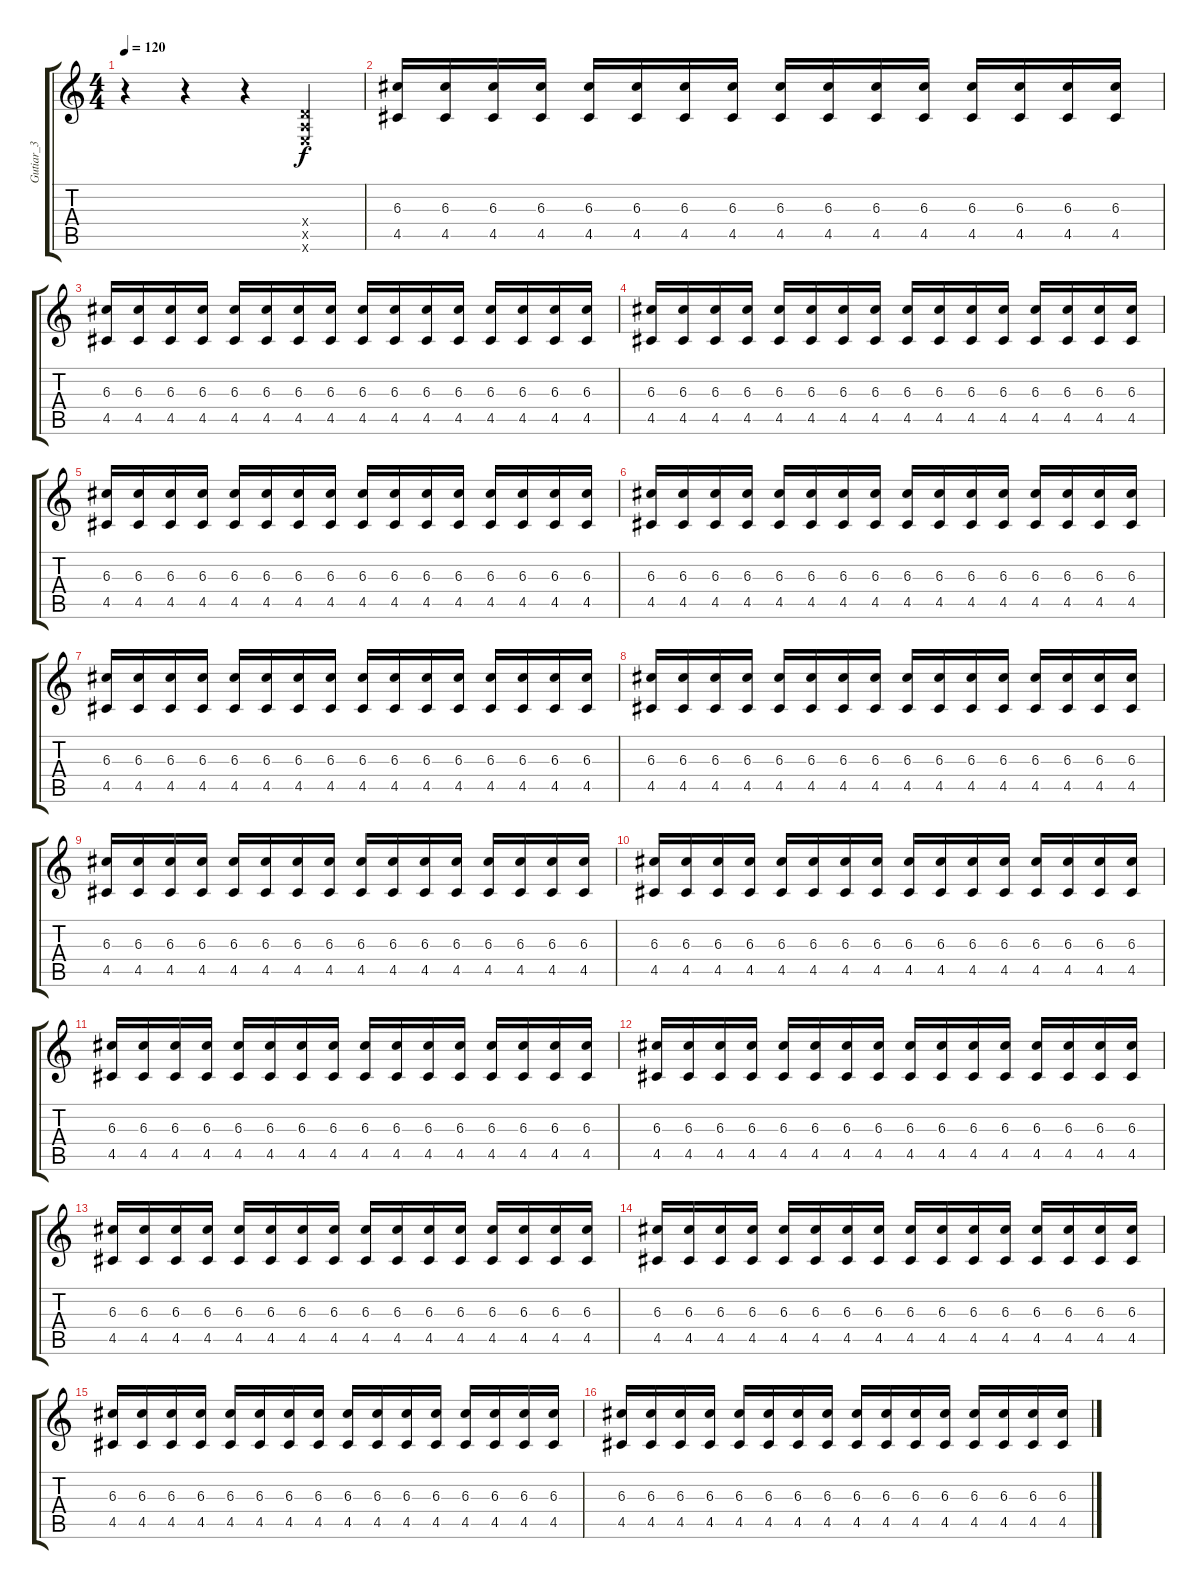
\track ("Gutiar_3" "Gutiar_3") {instrument distortionguitar}
\staff {score tabs}
\tuning (E4 B3 G3 D3 A2 E2) {hide}
\ts (4 4)
\tempo 120
\clef g2
\ks c
r.4{dy f instrument distortionguitar} r.4 r.4 (0.4{x} 0.5{x} 0.6{x}).4 |
(6.3 4.5).16 (6.3 4.5).16 (6.3 4.5).16 (6.3 4.5).16 (6.3 4.5).16 (6.3 4.5).16 (6.3 4.5).16 (6.3 4.5).16 (6.3 4.5).16 (6.3 4.5).16 (6.3 4.5).16 (6.3 4.5).16 (6.3 4.5).16 (6.3 4.5).16 (6.3 4.5).16 (6.3 4.5).16 |
(6.3 4.5).16 (6.3 4.5).16 (6.3 4.5).16 (6.3 4.5).16 (6.3 4.5).16 (6.3 4.5).16 (6.3 4.5).16 (6.3 4.5).16 (6.3 4.5).16 (6.3 4.5).16 (6.3 4.5).16 (6.3 4.5).16 (6.3 4.5).16 (6.3 4.5).16 (6.3 4.5).16 (6.3 4.5).16 |
(6.3 4.5).16 (6.3 4.5).16 (6.3 4.5).16 (6.3 4.5).16 (6.3 4.5).16 (6.3 4.5).16 (6.3 4.5).16 (6.3 4.5).16 (6.3 4.5).16 (6.3 4.5).16 (6.3 4.5).16 (6.3 4.5).16 (6.3 4.5).16 (6.3 4.5).16 (6.3 4.5).16 (6.3 4.5).16 |
(6.3 4.5).16 (6.3 4.5).16 (6.3 4.5).16 (6.3 4.5).16 (6.3 4.5).16 (6.3 4.5).16 (6.3 4.5).16 (6.3 4.5).16 (6.3 4.5).16 (6.3 4.5).16 (6.3 4.5).16 (6.3 4.5).16 (6.3 4.5).16 (6.3 4.5).16 (6.3 4.5).16 (6.3 4.5).16 |
(6.3 4.5).16 (6.3 4.5).16 (6.3 4.5).16 (6.3 4.5).16 (6.3 4.5).16 (6.3 4.5).16 (6.3 4.5).16 (6.3 4.5).16 (6.3 4.5).16 (6.3 4.5).16 (6.3 4.5).16 (6.3 4.5).16 (6.3 4.5).16 (6.3 4.5).16 (6.3 4.5).16 (6.3 4.5).16 |
(6.3 4.5).16 (6.3 4.5).16 (6.3 4.5).16 (6.3 4.5).16 (6.3 4.5).16 (6.3 4.5).16 (6.3 4.5).16 (6.3 4.5).16 (6.3 4.5).16 (6.3 4.5).16 (6.3 4.5).16 (6.3 4.5).16 (6.3 4.5).16 (6.3 4.5).16 (6.3 4.5).16 (6.3 4.5).16 |
(6.3 4.5).16 (6.3 4.5).16 (6.3 4.5).16 (6.3 4.5).16 (6.3 4.5).16 (6.3 4.5).16 (6.3 4.5).16 (6.3 4.5).16 (6.3 4.5).16 (6.3 4.5).16 (6.3 4.5).16 (6.3 4.5).16 (6.3 4.5).16 (6.3 4.5).16 (6.3 4.5).16 (6.3 4.5).16 |
(6.3 4.5).16 (6.3 4.5).16 (6.3 4.5).16 (6.3 4.5).16 (6.3 4.5).16 (6.3 4.5).16 (6.3 4.5).16 (6.3 4.5).16 (6.3 4.5).16 (6.3 4.5).16 (6.3 4.5).16 (6.3 4.5).16 (6.3 4.5).16 (6.3 4.5).16 (6.3 4.5).16 (6.3 4.5).16 |
(6.3 4.5).16 (6.3 4.5).16 (6.3 4.5).16 (6.3 4.5).16 (6.3 4.5).16 (6.3 4.5).16 (6.3 4.5).16 (6.3 4.5).16 (6.3 4.5).16 (6.3 4.5).16 (6.3 4.5).16 (6.3 4.5).16 (6.3 4.5).16 (6.3 4.5).16 (6.3 4.5).16 (6.3 4.5).16 |
(6.3 4.5).16 (6.3 4.5).16 (6.3 4.5).16 (6.3 4.5).16 (6.3 4.5).16 (6.3 4.5).16 (6.3 4.5).16 (6.3 4.5).16 (6.3 4.5).16 (6.3 4.5).16 (6.3 4.5).16 (6.3 4.5).16 (6.3 4.5).16 (6.3 4.5).16 (6.3 4.5).16 (6.3 4.5).16 |
(6.3 4.5).16 (6.3 4.5).16 (6.3 4.5).16 (6.3 4.5).16 (6.3 4.5).16 (6.3 4.5).16 (6.3 4.5).16 (6.3 4.5).16 (6.3 4.5).16 (6.3 4.5).16 (6.3 4.5).16 (6.3 4.5).16 (6.3 4.5).16 (6.3 4.5).16 (6.3 4.5).16 (6.3 4.5).16 |
(6.3 4.5).16 (6.3 4.5).16 (6.3 4.5).16 (6.3 4.5).16 (6.3 4.5).16 (6.3 4.5).16 (6.3 4.5).16 (6.3 4.5).16 (6.3 4.5).16 (6.3 4.5).16 (6.3 4.5).16 (6.3 4.5).16 (6.3 4.5).16 (6.3 4.5).16 (6.3 4.5).16 (6.3 4.5).16 |
(6.3 4.5).16 (6.3 4.5).16 (6.3 4.5).16 (6.3 4.5).16 (6.3 4.5).16 (6.3 4.5).16 (6.3 4.5).16 (6.3 4.5).16 (6.3 4.5).16 (6.3 4.5).16 (6.3 4.5).16 (6.3 4.5).16 (6.3 4.5).16 (6.3 4.5).16 (6.3 4.5).16 (6.3 4.5).16 |
(6.3 4.5).16 (6.3 4.5).16 (6.3 4.5).16 (6.3 4.5).16 (6.3 4.5).16 (6.3 4.5).16 (6.3 4.5).16 (6.3 4.5).16 (6.3 4.5).16 (6.3 4.5).16 (6.3 4.5).16 (6.3 4.5).16 (6.3 4.5).16 (6.3 4.5).16 (6.3 4.5).16 (6.3 4.5).16 |
(6.3 4.5).16 (6.3 4.5).16 (6.3 4.5).16 (6.3 4.5).16 (6.3 4.5).16 (6.3 4.5).16 (6.3 4.5).16 (6.3 4.5).16 (6.3 4.5).16 (6.3 4.5).16 (6.3 4.5).16 (6.3 4.5).16 (6.3 4.5).16 (6.3 4.5).16 (6.3 4.5).16 (6.3 4.5).16
